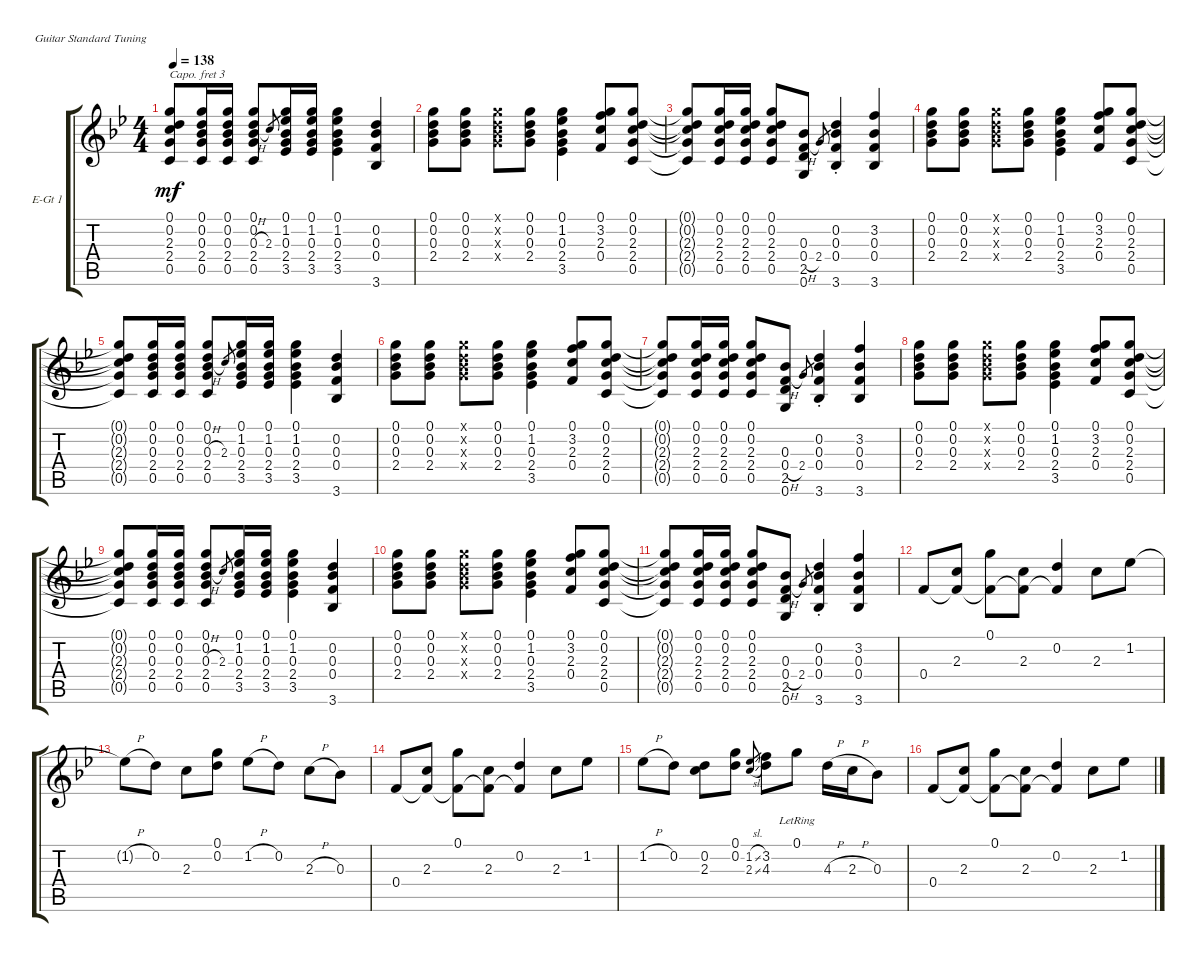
\defaultSystemsLayout 4
\bracketExtendMode groupsimilarinstruments
\firstSystemTrackNameOrientation horizontal
\otherSystemsTrackNameOrientation horizontal
\track ("Guitar 1" "E-Gt 1") {instrument overdrivenguitar}
\staff {score tabs}
\capo 3
\tuning (E4 B3 G3 D3 A2 E2)
\ts (4 4)
\tempo 138
\clef g2
\ks gminor
(0.1{t} 0.2{t} 2.3{t} 2.4{t} 0.5{t}).8{dy mf} (0.5 2.4 0.3 0.2 0.1).16 (0.5 2.4 0.1 0.2 0.3).16 (0.5 2.4 0.2 0.1 0.3{h}).8 2.3.8{gr} (3.5 2.4 0.3 1.2 0.1).16 (0.1 1.2 0.3 2.4 3.5).16 (3.5 2.4 0.3 1.2 0.1).4 (0.2 0.3 0.4 3.6).4 |
(0.1 0.2 0.3 2.4).8 (2.4 0.3 0.2 0.1).8 (0.1{x} 0.2{x} 0.3{x} 2.4{x}).8 (2.4 0.3 0.2 0.1).8 (3.5 2.4 0.3 1.2 0.1).4 (0.1 3.2 2.3 0.4).8 (0.5 2.4 2.3 0.2 0.1).8 |
(0.1{t} 0.2{t} 2.3{t} 2.4{t} 0.5{t}).8 (0.5 2.4 2.3 0.2 0.1).16 (0.1 0.2 2.3 2.4 0.5).16 (0.5 2.4 2.3 0.2 0.1).8 (0.6 2.5 0.3 0.4{h}).8 2.4.8{gr} (3.6{st} 0.4{st} 0.2{st} 0.3{st}).4 (3.6 0.4 0.3 3.2).4 |
(2.4 0.3 0.2 0.1).8 (0.1 0.3 0.2 2.4).8 (0.1{x} 0.3{x} 0.2{x} 2.4{x}).8 (0.1 0.2 0.3 2.4).8 (3.5 2.4 0.3 1.2 0.1).4 (0.1 3.2 2.3 0.4).8 (0.5 2.4 2.3 0.2 0.1).8 |
(0.1{t} 0.2{t} 2.3{t} 2.4{t} 0.5{t}).8 (0.5 2.4 0.3 0.2 0.1).16 (0.5 2.4 0.1 0.2 0.3).16 (0.5 2.4 0.2 0.1 0.3{h}).8 2.3.8{gr} (3.5 2.4 0.3 1.2 0.1).16 (0.1 1.2 0.3 2.4 3.5).16 (3.5 2.4 0.3 1.2 0.1).4 (0.2 0.3 0.4 3.6).4 |
(0.1 0.2 0.3 2.4).8 (2.4 0.3 0.2 0.1).8 (0.1{x} 0.2{x} 0.3{x} 2.4{x}).8 (2.4 0.3 0.2 0.1).8 (3.5 2.4 0.3 1.2 0.1).4 (0.1 3.2 2.3 0.4).8 (0.5 2.4 2.3 0.2 0.1).8 |
(0.1{t} 0.2{t} 2.3{t} 2.4{t} 0.5{t}).8 (0.5 2.4 2.3 0.2 0.1).16 (0.1 0.2 2.3 2.4 0.5).16 (0.5 2.4 2.3 0.2 0.1).8 (0.6 2.5 0.3 0.4{h}).8 2.4.8{gr} (3.6{st} 0.4{st} 0.2{st} 0.3{st}).4 (3.6 0.4 0.3 3.2).4 |
(2.4 0.3 0.2 0.1).8 (0.1 0.3 0.2 2.4).8 (0.1{x} 0.3{x} 0.2{x} 2.4{x}).8 (0.1 0.2 0.3 2.4).8 (3.5 2.4 0.3 1.2 0.1).4 (0.1 3.2 2.3 0.4).8 (0.5 2.4 2.3 0.2 0.1).8 |
(0.1{t} 0.2{t} 2.3{t} 2.4{t} 0.5{t}).8 (0.5 2.4 0.3 0.2 0.1).16 (0.5 2.4 0.1 0.2 0.3).16 (0.5 2.4 0.2 0.1 0.3{h}).8 2.3.8{gr} (3.5 2.4 0.3 1.2 0.1).16 (0.1 1.2 0.3 2.4 3.5).16 (3.5 2.4 0.3 1.2 0.1).4 (0.2 0.3 0.4 3.6).4 |
(0.1 0.2 0.3 2.4).8 (2.4 0.3 0.2 0.1).8 (0.1{x} 0.2{x} 0.3{x} 2.4{x}).8 (2.4 0.3 0.2 0.1).8 (3.5 2.4 0.3 1.2 0.1).4 (0.1 3.2 2.3 0.4).8 (0.5 2.4 2.3 0.2 0.1).8 |
(0.1{t} 0.2{t} 2.3{t} 2.4{t} 0.5{t}).8 (0.5 2.4 2.3 0.2 0.1).16 (0.1 0.2 2.3 2.4 0.5).16 (0.5 2.4 2.3 0.2 0.1).8 (0.6 2.5 0.3 0.4{h}).8 2.4.8{gr} (3.6{st} 0.4{st} 0.2{st} 0.3{st}).4 (3.6 0.4 0.3 3.2).4 |
0.4.8 (2.3 0.4{t}).8 (0.1 0.4{t}).8 (2.3 0.4{t}).8 (0.4{t} 0.2).4 2.3.8 1.2.8 |
1.2{h t}.8 0.2.8 2.3.8 (0.2 0.1).8 1.2{h}.8 0.2.8 2.3{h}.8 0.3.8 |
0.4.8 (2.3 0.4{t}).8 (0.1 0.4{t}).8 (2.3 0.4{t}).8 (0.4{t} 0.2).4 2.3.8 1.2.8 |
1.2{h}.8 0.2.8 (2.3 0.2).8 (0.2 0.1).8 (1.2{sl} 2.3{sl}).8{gr} (3.2 4.3).8 0.1{lr}.8 4.3{h}.16 2.3{h}.16 0.3.8 |
0.4.8 (2.3 0.4{t}).8 (0.1 0.4{t}).8 (2.3 0.4{t}).8 (0.4{t} 0.2).4 2.3.8 1.2.8
